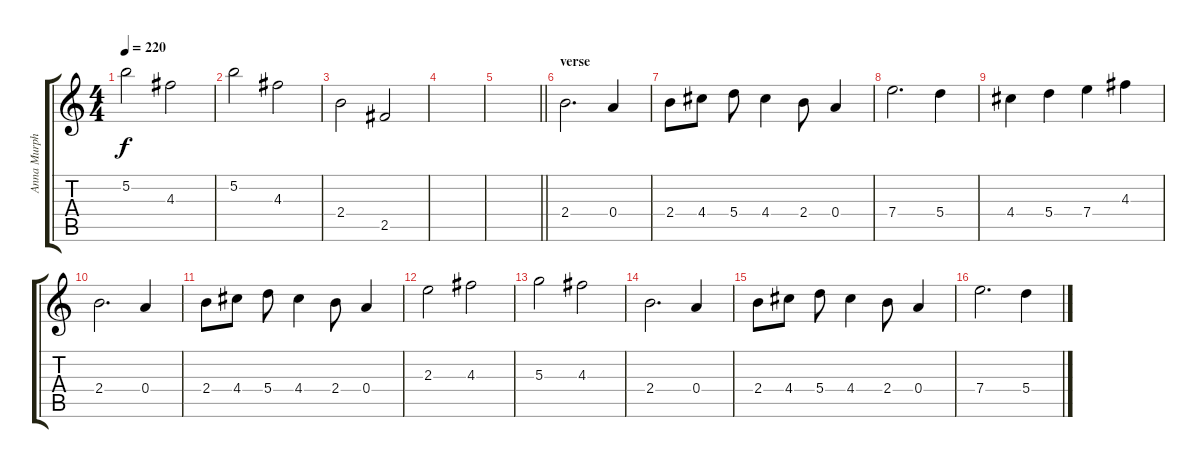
\track ("Anna Murphy" "Anna Murph") {instrument contrabass}
\staff {score tabs}
\tuning (B4 Gb4 D4 A3 E3 B2) {hide}
\ts (4 4)
\tempo 220
\clef g2
\ks c
5.2.2{dy f} 4.3.2 |
5.2.2 4.3.2 |
2.4.2 2.5.2 |
|
\barLineRight lightlight
|
\section ("" "verse")
2.4.2{d balance 8} 0.4.4 |
2.4.8 4.4.8 5.4.8 4.4.4 2.4.8 0.4.4 |
7.4.2{d} 5.4.4 |
4.4.4 5.4.4 7.4.4 4.3.4 |
2.4.2{d balance 16} 0.4.4 |
2.4.8 4.4.8 5.4.8 4.4.4 2.4.8 0.4.4 |
2.3.2 4.3.2 |
5.3.2 4.3.2 |
2.4.2{d balance 8} 0.4.4 |
2.4.8 4.4.8 5.4.8 4.4.4 2.4.8 0.4.4 |
7.4.2{d} 5.4.4
